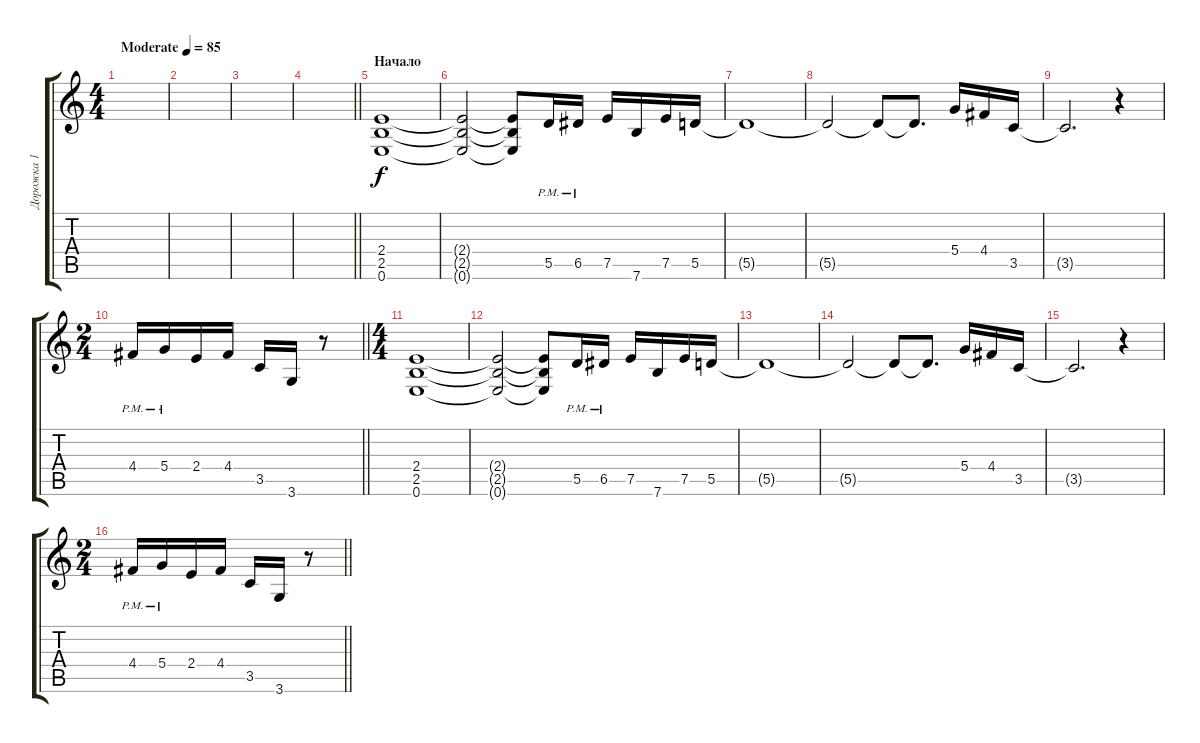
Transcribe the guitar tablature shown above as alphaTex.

\track ("Дорожка 1" "Дорожка 1") {instrument distortionguitar}
\staff {score tabs}
\tuning (E4 B3 G3 D3 A2 E2) {hide}
\ts (4 4)
\tempo (85 "Moderate")
\clef g2
\ks c
|
|
|
\barLineRight lightlight
|
\section ("" "Начало")
(2.4 2.5 0.6).1 |
(2.4{t} 2.5{t} 0.6{t}).2 (2.4{t} 2.5{t} 0.6{t}).8 5.5{pm}.16 6.5{pm}.16 7.5.16 7.6.16 7.5.16 5.5.16 |
5.5{t}.1 |
5.5{t}.2 5.5{t}.8 5.5{t}.8{d} 5.4.16 4.4.16 3.5.16 |
3.5{t}.2{d} r.4 |
\ts (2 4)
\barLineRight lightlight
4.4{pm}.16 5.4{pm}.16 2.4.16 4.4.16 3.5.16 3.6.16 r.8 |
\ts (4 4)
(2.4 2.5 0.6).1 |
(2.4{t} 2.5{t} 0.6{t}).2 (2.4{t} 2.5{t} 0.6{t}).8 5.5{pm}.16 6.5{pm}.16 7.5.16 7.6.16 7.5.16 5.5.16 |
5.5{t}.1 |
5.5{t}.2 5.5{t}.8 5.5{t}.8{d} 5.4.16 4.4.16 3.5.16 |
3.5{t}.2{d} r.4 |
\ts (2 4)
\barLineRight lightlight
4.4{pm}.16 5.4{pm}.16 2.4.16 4.4.16 3.5.16 3.6.16 r.8
